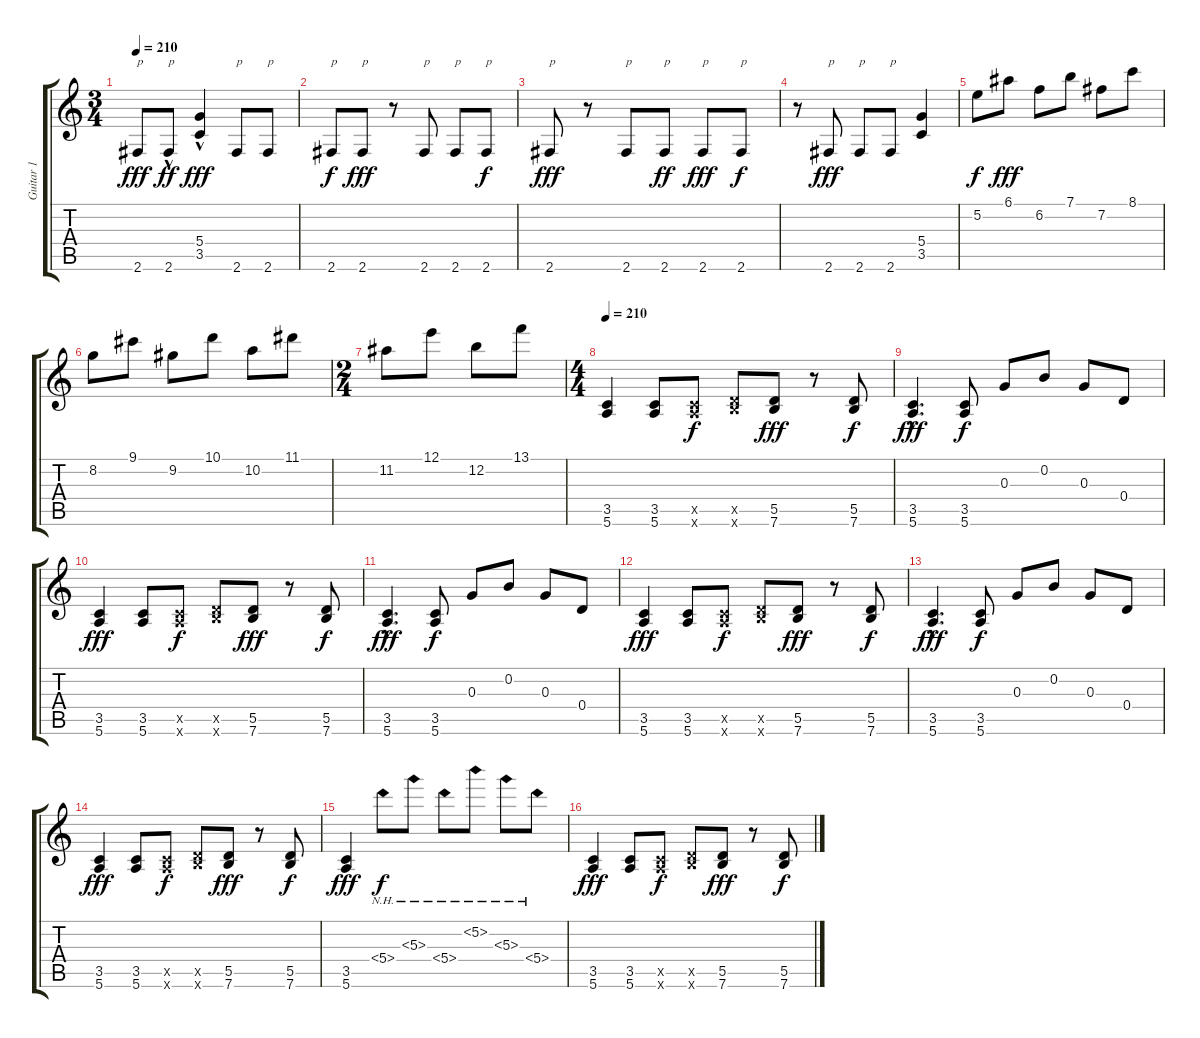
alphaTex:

\track ("Guitar 1" "Guitar 1") {instrument distortionguitar}
\staff {score tabs}
\tuning (E4 B3 G3 D3 A2 E2) {hide}
\ts (3 4)
\tempo 210
\clef g2
\ks c
2.6.8{txt "p" dy fff} 2.6{hac}.8{txt "p" dy ff} (5.4 3.5{hac}).4{dy fff} 2.6.8{txt "p"} 2.6.8{txt "p"} |
2.6.8{txt "p" dy f} 2.6.8{txt "p" dy fff} r.8 2.6.8{txt "p"} 2.6.8{txt "p"} 2.6.8{txt "p" dy f} |
2.6.8{txt "p" dy fff} r.8 2.6.8{txt "p"} 2.6.8{txt "p" dy ff} 2.6.8{txt "p" dy fff} 2.6.8{txt "p" dy f} |
r.8 2.6.8{txt "p" dy fff} 2.6.8{txt "p"} 2.6.8{txt "p"} (5.4 3.5).4 |
5.2.8{dy f} 6.1.8{dy fff} 6.2.8 7.1.8 7.2.8 8.1.8 |
8.2.8 9.1.8 9.2.8 10.1.8 10.2.8 11.1.8 |
\ts (2 4)
11.2.8 12.1.8 12.2.8 13.1.8 |
\ts (4 4)
\tempo 210
(3.5 5.6).4 (3.5 5.6).8 (3.5{x} 5.6{x}).8{dy f} (5.5{x} 7.6{x}).8 (5.5 7.6).8{dy fff} r.8 (5.5 7.6).8{dy f} |
(3.5{hac} 5.6{hac}).4{d dy fff} (3.5 5.6).8{dy f} 0.3.8 0.2.8 0.3.8 0.4.8 |
(3.5 5.6).4{dy fff} (3.5 5.6).8 (3.5{x} 5.6{x}).8{dy f} (5.5{x} 7.6{x}).8 (5.5 7.6).8{dy fff} r.8 (5.5 7.6).8{dy f} |
(3.5{hac} 5.6{hac}).4{d dy fff} (3.5 5.6).8{dy f} 0.3.8 0.2.8 0.3.8 0.4.8 |
(3.5 5.6).4{dy fff} (3.5 5.6).8 (3.5{x} 5.6{x}).8{dy f} (5.5{x} 7.6{x}).8 (5.5 7.6).8{dy fff} r.8 (5.5 7.6).8{dy f} |
(3.5{hac} 5.6{hac}).4{d dy fff} (3.5 5.6).8{dy f} 0.3.8 0.2.8 0.3.8 0.4.8 |
(3.5 5.6).4{dy fff} (3.5 5.6).8 (3.5{x} 5.6{x}).8{dy f} (5.5{x} 7.6{x}).8 (5.5 7.6).8{dy fff} r.8 (5.5 7.6).8{dy f} |
(3.5 5.6).4{dy fff} 5.4{nh}.8{dy f} 5.3{nh}.8 5.4{nh}.8 5.2{nh}.8 5.3{nh}.8 5.4{nh}.8 |
(3.5 5.6).4{dy fff} (3.5 5.6).8 (3.5{x} 5.6{x}).8{dy f} (5.5{x} 7.6{x}).8 (5.5 7.6).8{dy fff} r.8 (5.5 7.6).8{dy f}
